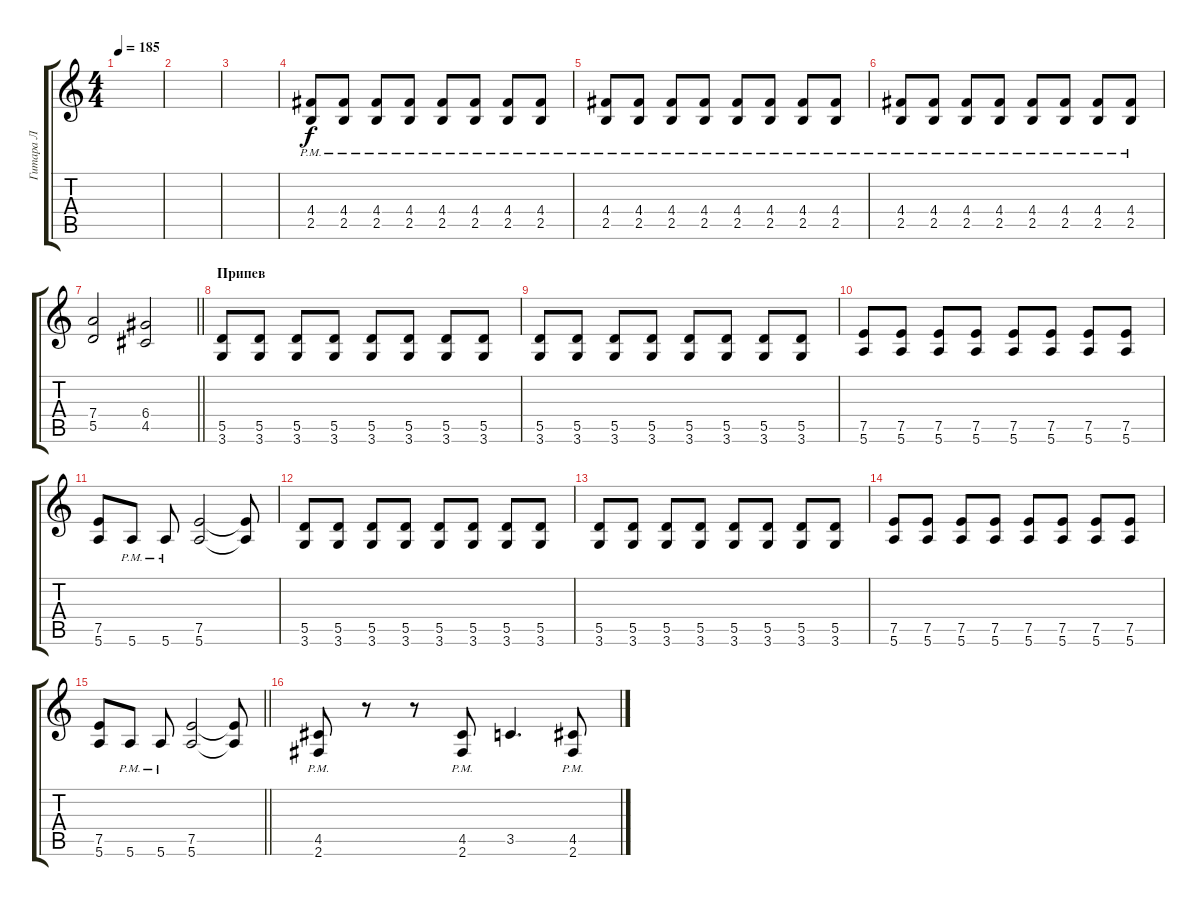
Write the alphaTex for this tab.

\track ("Гитара Л" "Гитара Л") {instrument distortionguitar}
\staff {score tabs}
\tuning (E4 B3 G3 D3 A2 E2) {hide}
\ts (4 4)
\tempo 185
\clef g2
\ks c
|
|
|
(4.4{pm} 2.5{pm}).8 (4.4{pm} 2.5{pm}).8 (4.4{pm} 2.5{pm}).8 (4.4{pm} 2.5{pm}).8 (4.4{pm} 2.5{pm}).8 (4.4{pm} 2.5{pm}).8 (4.4{pm} 2.5{pm}).8 (4.4{pm} 2.5{pm}).8 |
(4.4{pm} 2.5{pm}).8 (4.4{pm} 2.5{pm}).8 (4.4{pm} 2.5{pm}).8 (4.4{pm} 2.5{pm}).8 (4.4{pm} 2.5{pm}).8 (4.4{pm} 2.5{pm}).8 (4.4{pm} 2.5{pm}).8 (4.4{pm} 2.5{pm}).8 |
(4.4{pm} 2.5{pm}).8 (4.4{pm} 2.5{pm}).8 (4.4{pm} 2.5{pm}).8 (4.4{pm} 2.5{pm}).8 (4.4{pm} 2.5{pm}).8 (4.4{pm} 2.5{pm}).8 (4.4{pm} 2.5{pm}).8 (4.4{pm} 2.5{pm}).8 |
\barLineRight lightlight
(7.4 5.5).2 (6.4 4.5).2 |
\section ("" "Припев")
(5.5 3.6).8 (5.5 3.6).8 (5.5 3.6).8 (5.5 3.6).8 (5.5 3.6).8 (5.5 3.6).8 (5.5 3.6).8 (5.5 3.6).8 |
(5.5 3.6).8 (5.5 3.6).8 (5.5 3.6).8 (5.5 3.6).8 (5.5 3.6).8 (5.5 3.6).8 (5.5 3.6).8 (5.5 3.6).8 |
(7.5 5.6).8 (7.5 5.6).8 (7.5 5.6).8 (7.5 5.6).8 (7.5 5.6).8 (7.5 5.6).8 (7.5 5.6).8 (7.5 5.6).8 |
(7.5 5.6).8 5.6{pm}.8 5.6{pm}.8 (7.5 5.6).2 (7.5{t} 5.6{t}).8 |
(5.5 3.6).8 (5.5 3.6).8 (5.5 3.6).8 (5.5 3.6).8 (5.5 3.6).8 (5.5 3.6).8 (5.5 3.6).8 (5.5 3.6).8 |
(5.5 3.6).8 (5.5 3.6).8 (5.5 3.6).8 (5.5 3.6).8 (5.5 3.6).8 (5.5 3.6).8 (5.5 3.6).8 (5.5 3.6).8 |
(7.5 5.6).8 (7.5 5.6).8 (7.5 5.6).8 (7.5 5.6).8 (7.5 5.6).8 (7.5 5.6).8 (7.5 5.6).8 (7.5 5.6).8 |
\barLineRight lightlight
(7.5 5.6).8 5.6{pm}.8 5.6{pm}.8 (7.5 5.6).2 (7.5{t} 5.6{t}).8 |
\section ("" " ")
(4.5{pm} 2.6{pm}).8 r.8 r.8 (4.5{pm} 2.6{pm}).8 3.5.4{d} (4.5{pm} 2.6{pm}).8
